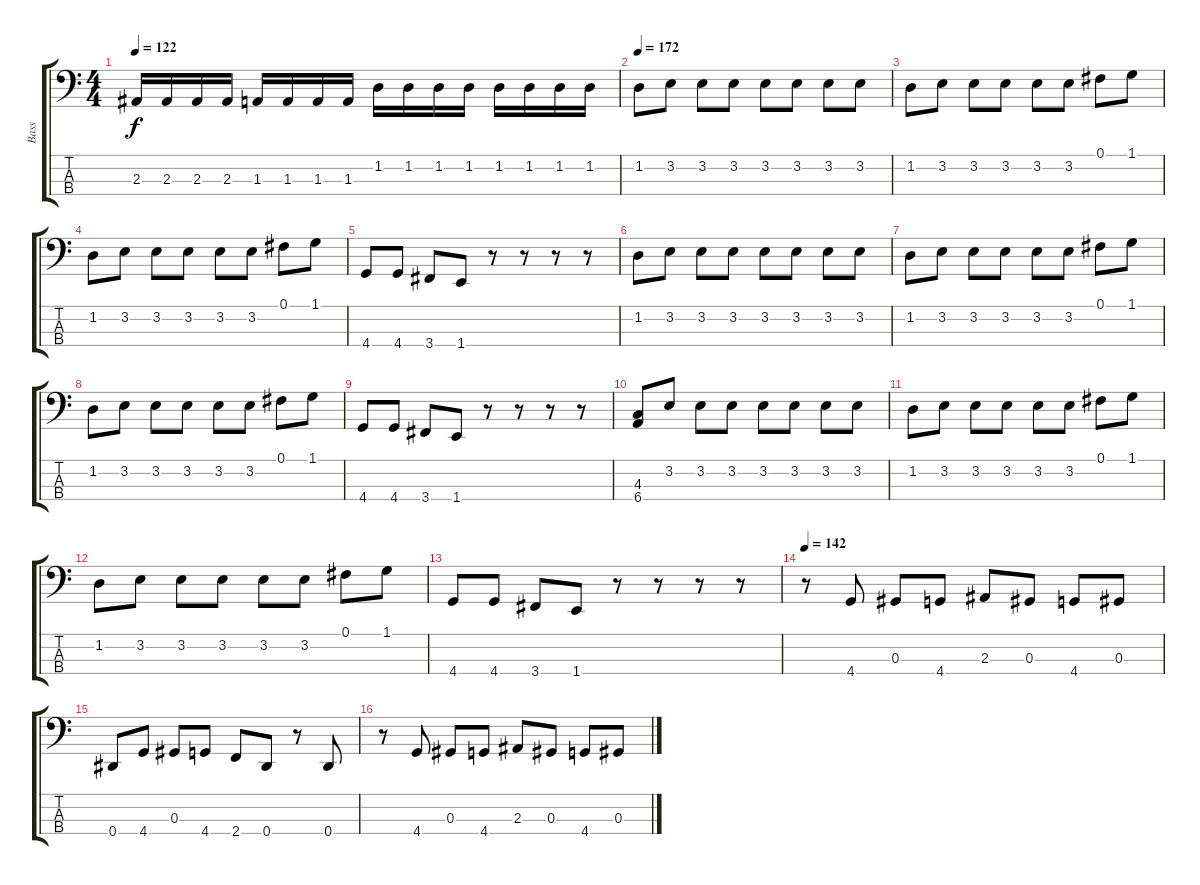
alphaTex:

\track ("Bass" "Bass") {instrument electricbassfinger}
\staff {score tabs}
\tuning (Gb2 Db2 Ab1 Eb1) {hide}
\ts (4 4)
\tempo 122
\clef f4
\ks c
2.3.16{dy f} 2.3.16 2.3.16 2.3.16 1.3.16 1.3.16 1.3.16 1.3.16 1.2.16 1.2.16 1.2.16 1.2.16 1.2.16 1.2.16 1.2.16 1.2.16 |
\tempo 172
1.2.8 3.2.8 3.2.8 3.2.8 3.2.8 3.2.8 3.2.8 3.2.8 |
1.2.8 3.2.8 3.2.8 3.2.8 3.2.8 3.2.8 0.1.8 1.1.8 |
1.2.8 3.2.8 3.2.8 3.2.8 3.2.8 3.2.8 0.1.8 1.1.8 |
4.4.8 4.4.8 3.4.8 1.4.8 r.8 r.8 r.8 r.8 |
1.2.8 3.2.8 3.2.8 3.2.8 3.2.8 3.2.8 3.2.8 3.2.8 |
1.2.8 3.2.8 3.2.8 3.2.8 3.2.8 3.2.8 0.1.8 1.1.8 |
1.2.8 3.2.8 3.2.8 3.2.8 3.2.8 3.2.8 0.1.8 1.1.8 |
4.4.8 4.4.8 3.4.8 1.4.8 r.8 r.8 r.8 r.8 |
(4.3 6.4).8 3.2.8 3.2.8 3.2.8 3.2.8 3.2.8 3.2.8 3.2.8 |
1.2.8 3.2.8 3.2.8 3.2.8 3.2.8 3.2.8 0.1.8 1.1.8 |
1.2.8 3.2.8 3.2.8 3.2.8 3.2.8 3.2.8 0.1.8 1.1.8 |
4.4.8 4.4.8 3.4.8 1.4.8 r.8 r.8 r.8 r.8 |
\tempo 142
r.8 4.4.8 0.3.8 4.4.8 2.3.8 0.3.8 4.4.8 0.3.8 |
0.4.8 4.4.8 0.3.8 4.4.8 2.4.8 0.4.8 r.8 0.4.8 |
r.8 4.4.8 0.3.8 4.4.8 2.3.8 0.3.8 4.4.8 0.3.8
